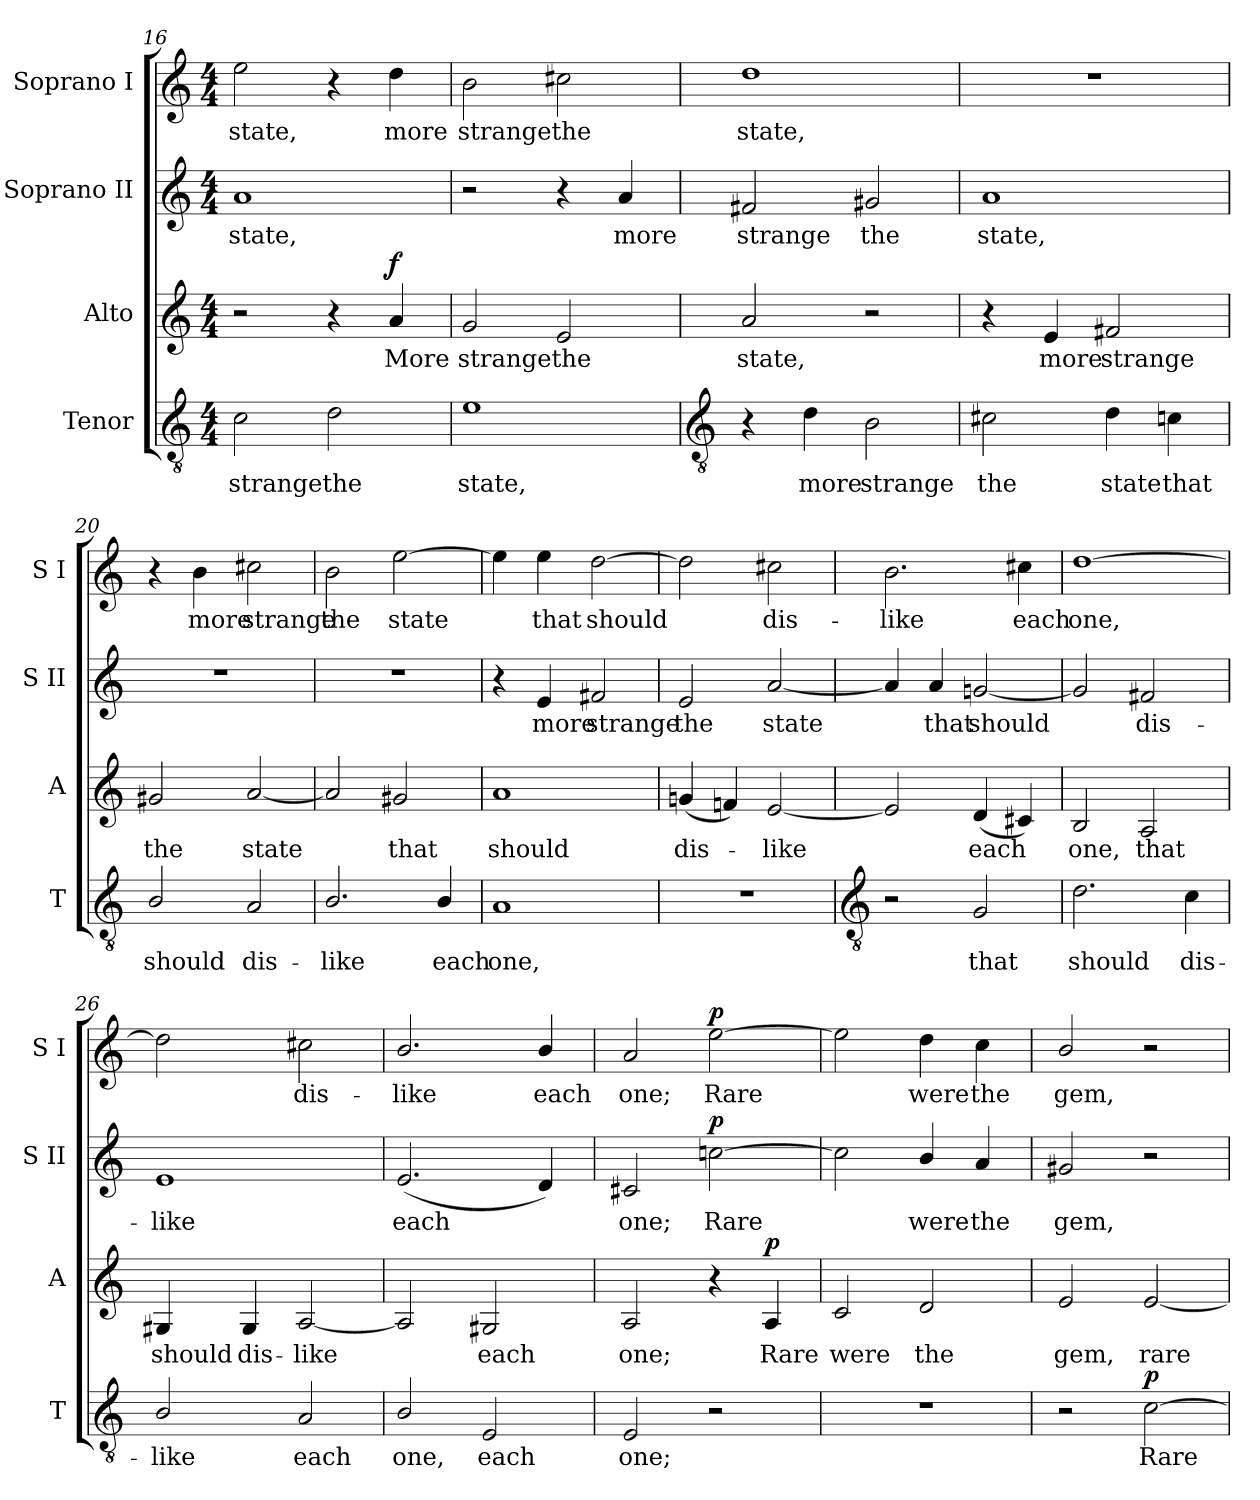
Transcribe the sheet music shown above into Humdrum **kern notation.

**kern	**text	**dynam	**kern	**text	**dynam	**kern	**text	**dynam	**kern	**text	**dynam
*part4	*part4	*part4	*part3	*part3	*part3	*part2	*part2	*part2	*part1	*part1	*part1
*staff4	*staff4	*staff4	*staff3	*staff3	*staff3	*staff2	*staff2	*staff2	*staff1	*staff1	*staff1
*I"Tenor	*	*	*I"Alto	*	*	*I"Soprano II	*	*	*I"Soprano I	*	*
*I'T	*	*	*I'A	*	*	*I'S II	*	*	*I'S I	*	*
*clefGv2	*	*	*clefG2	*	*	*clefG2	*	*	*clefG2	*	*
*k[]	*	*	*k[]	*	*	*k[]	*	*	*k[]	*	*
*C:	*	*	*C:	*	*	*C:	*	*	*C:	*	*
*M4/4	*	*	*M4/4	*	*	*M4/4	*	*	*M4/4	*	*
=16	=16	=16	=16	=16	=16	=16	=16	=16	=16	=16	=16
!	!LO:LY:b	!	!	!	!	!	!LO:LY:b	!	!	!LO:LY:b	!
2c	strange	.	2r	.	.	1a	state,	.	2ee	state,	.
!	!LO:LY:b	!	!	!	!	!	!	!	!	!	!
2d	the	.	4r	.	.	.	.	.	4r	.	.
!	!	!	!	!LO:LY:b	!LO:DY:b	!	!	!	!	!LO:LY:b	!
.	.	.	4a	More	f	.	.	.	4dd	more	.
=17	=17	=17	=17	=17	=17	=17	=17	=17	=17	=17	=17
!	!LO:LY:b	!	!	!LO:LY:b	!	!	!	!	!	!LO:LY:b	!
1e	state,	.	2g	strange	.	2r	.	.	2b	strange	.
!	!	!	!	!LO:LY:b	!	!	!	!	!	!LO:LY:b	!
.	.	.	2e	the	.	4r	.	.	2cc#X	the	.
!	!	!	!	!	!	!	!LO:LY:b	!	!	!	!
.	.	.	.	.	.	4a	more	.	.	.	.
!!LO:LB:g=z
=18	=18	=18	=18	=18	=18	=18	=18	=18	=18	=18	=18
*clefGv2	*	*	*	*	*	*	*	*	*	*	*
!	!	!	!	!LO:LY:b	!	!	!LO:LY:b	!	!	!LO:LY:b	!
4r	.	.	2a	state,	.	2f#X	strange	.	1dd	state,	.
!	!LO:LY:b	!	!	!	!	!	!	!	!	!	!
4d	more	.	.	.	.	.	.	.	.	.	.
!	!LO:LY:b	!	!	!	!	!	!LO:LY:b	!	!	!	!
2B	strange	.	2r	.	.	2g#X	the	.	.	.	.
=19	=19	=19	=19	=19	=19	=19	=19	=19	=19	=19	=19
!	!LO:LY:b	!	!	!	!	!	!LO:LY:b	!	!	!	!
2c#X	the	.	4r	.	.	1a	state,	.	1r	.	.
!	!	!	!	!LO:LY:b	!	!	!	!	!	!	!
.	.	.	4e	more	.	.	.	.	.	.	.
!	!LO:LY:b	!	!	!LO:LY:b	!	!	!	!	!	!	!
4d	state	.	2f#X	strange	.	.	.	.	.	.	.
!	!LO:LY:b	!	!	!	!	!	!	!	!	!	!
4cn	that	.	.	.	.	.	.	.	.	.	.
=20	=20	=20	=20	=20	=20	=20	=20	=20	=20	=20	=20
!	!LO:LY:b	!	!	!LO:LY:b	!	!	!	!	!	!	!
2B/	should	.	2g#X	the	.	1r	.	.	4r	.	.
!	!	!	!	!	!	!	!	!	!	!LO:LY:b	!
.	.	.	.	.	.	.	.	.	4b	more	.
!	!LO:LY:b	!	!	!LO:LY:b	!	!	!	!	!	!LO:LY:b	!
2A	dis-	.	[2a	state	.	.	.	.	2cc#X	strange	.
=21	=21	=21	=21	=21	=21	=21	=21	=21	=21	=21	=21
!	!LO:LY:b	!	!	!	!	!	!	!	!	!LO:LY:b	!
2.B/	-like	.	2a]	.	.	1r	.	.	2b	the	.
!	!	!	!	!LO:LY:b	!	!	!	!	!	!LO:LY:b	!
.	.	.	2g#X	that	.	.	.	.	[2ee	state	.
!	!LO:LY:b	!	!	!	!	!	!	!	!	!	!
4B/	each	.	.	.	.	.	.	.	.	.	.
=22	=22	=22	=22	=22	=22	=22	=22	=22	=22	=22	=22
!	!LO:LY:b	!	!	!LO:LY:b	!	!	!	!	!	!	!
1A	one,	.	1a	should	.	4r	.	.	4ee]	.	.
!	!	!	!	!	!	!	!LO:LY:b	!	!	!LO:LY:b	!
.	.	.	.	.	.	4e	more	.	4ee	that	.
!	!	!	!	!	!	!	!LO:LY:b	!	!	!LO:LY:b	!
.	.	.	.	.	.	2f#X	strange	.	[2dd	should	.
=23	=23	=23	=23	=23	=23	=23	=23	=23	=23	=23	=23
!	!	!	!	!LO:LY:b	!	!	!LO:LY:b	!	!	!	!
1r	.	.	(<4gn	dis-	.	2e	the	.	2dd]	.	.
.	.	.	4fn)	.	.	.	.	.	.	.	.
!	!	!	!	!LO:LY:b	!	!	!LO:LY:b	!	!	!LO:LY:b	!
.	.	.	[2e	like	.	[2a	state	.	2cc#X	dis-	.
!!LO:LB:g=z
=24	=24	=24	=24	=24	=24	=24	=24	=24	=24	=24	=24
*clefGv2	*	*	*	*	*	*	*	*	*	*	*
!	!	!	!	!	!	!	!	!	!	!LO:LY:b	!
2r	.	.	2e]	.	.	4a]	.	.	2.b	-like	.
!	!	!	!	!	!	!	!LO:LY:b	!	!	!	!
.	.	.	.	.	.	4a	that	.	.	.	.
!	!LO:LY:b	!	!	!LO:LY:b	!	!	!LO:LY:b	!	!	!	!
2G	that	.	(<4d	each	.	[2gn	should	.	.	.	.
!	!	!	!	!	!	!	!	!	!	!LO:LY:b	!
.	.	.	4c#X/)	.	.	.	.	.	4cc#X	each	.
=25	=25	=25	=25	=25	=25	=25	=25	=25	=25	=25	=25
!	!LO:LY:b	!	!	!LO:LY:b	!	!	!	!	!	!LO:LY:b	!
2.d	should	.	2B	one,	.	2g]	.	.	[1dd	one,	.
!	!	!	!	!LO:LY:b	!	!	!LO:LY:b	!	!	!	!
.	.	.	2A	that	.	2f#X	dis-	.	.	.	.
!	!LO:LY:b	!	!	!	!	!	!	!	!	!	!
4c	dis-	.	.	.	.	.	.	.	.	.	.
=26	=26	=26	=26	=26	=26	=26	=26	=26	=26	=26	=26
!	!LO:LY:b	!	!	!LO:LY:b	!	!	!LO:LY:b	!	!	!	!
2B/	-like	.	4G#X	should	.	1e	-like	.	2dd]	.	.
!	!	!	!	!LO:LY:b	!	!	!	!	!	!	!
.	.	.	4G#	dis-	.	.	.	.	.	.	.
!	!LO:LY:b	!	!	!LO:LY:b	!	!	!	!	!	!LO:LY:b	!
2A	each	.	[2A	-like	.	.	.	.	2cc#X	dis-	.
=27	=27	=27	=27	=27	=27	=27	=27	=27	=27	=27	=27
!	!LO:LY:b	!	!	!	!	!	!LO:LY:b	!	!	!LO:LY:b	!
2B/	one,	.	2A]	.	.	(<2.e	each	.	2.b/	-like	.
!	!LO:LY:b	!	!	!LO:LY:b	!	!	!	!	!	!	!
2E	each	.	2G#X	each	.	.	.	.	.	.	.
!	!	!	!	!	!	!	!	!	!	!LO:LY:b	!
.	.	.	.	.	.	4d)	.	.	4b/	each	.
=28	=28	=28	=28	=28	=28	=28	=28	=28	=28	=28	=28
!	!LO:LY:b	!	!	!LO:LY:b	!	!	!LO:LY:b	!	!	!LO:LY:b	!
2E	one;	.	2A	one;	.	2c#X	one;	.	2a	one;	.
!	!	!	!	!	!	!	!LO:LY:b	!LO:DY:b	!	!LO:LY:b	!LO:DY:b
2r	.	.	4r	.	.	[2ccn	Rare	p	[2ee	Rare	p
!	!	!	!	!LO:LY:b	!LO:DY:b	!	!	!	!	!	!
.	.	.	4A	Rare	p	.	.	.	.	.	.
=29	=29	=29	=29	=29	=29	=29	=29	=29	=29	=29	=29
!	!	!	!	!LO:LY:b	!	!	!	!	!	!	!
1r	.	.	2c	were	.	2cc]	.	.	2ee]	.	.
!	!	!	!	!LO:LY:b	!	!	!LO:LY:b	!	!	!LO:LY:b	!
.	.	.	2d	the	.	4b/	were	.	4dd	were	.
!	!	!	!	!	!	!	!LO:LY:b	!	!	!LO:LY:b	!
.	.	.	.	.	.	4a	the	.	4cc	the	.
=30	=30	=30	=30	=30	=30	=30	=30	=30	=30	=30	=30
!	!	!	!	!LO:LY:b	!	!	!LO:LY:b	!	!	!LO:LY:b	!
2r	.	.	2e	gem,	.	2g#X	gem,	.	2b/	gem,	.
!	!LO:LY:b	!LO:DY:b	!	!LO:LY:b	!	!	!	!	!	!	!
[2c	Rare	p	[2e	rare	.	2r	.	.	2r	.	.
=	=	=	=	=	=	=	=	=	=	=	=
*-	*-	*-	*-	*-	*-	*-	*-	*-	*-	*-	*-
